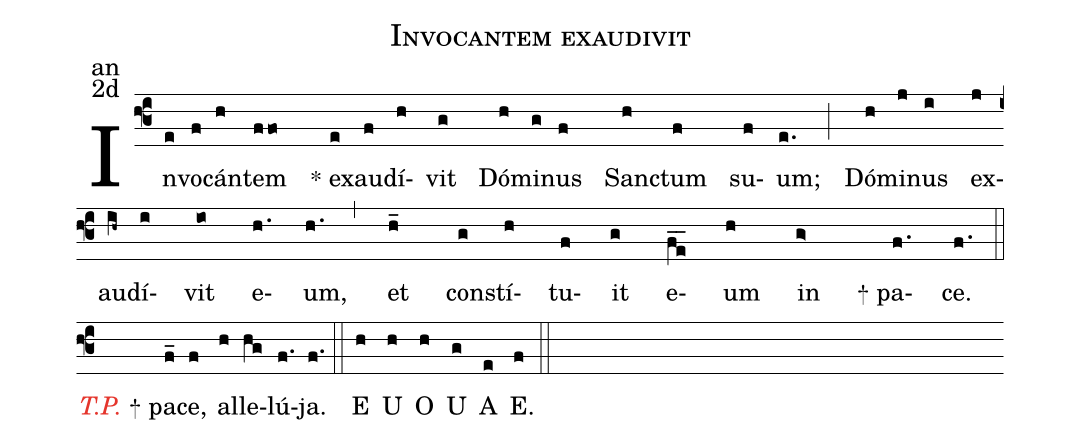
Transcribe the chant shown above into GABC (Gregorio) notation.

name:Invocantem exaudivit;
office-part:an;
mode:2d;
%%
(f3) In(e)vo(f)cán(h)tem(ffo) <sp>*</sp> ex(e)au(f)dí(h)vit(g) Dó(h)mi(g)nus(f) San(h)ctum(f) su(f)um;(e.) (;)
Dó(h)mi(j)nus(i) ex(j)au(ih~)dí(i)vit(io) e(h.)um,(h.) (,)
et(h_) con(g)stí(h)tu(f)it(g) e(fe__)um(h) in(g>) <sp>+</sp> pa(f.)ce.(f.) (::z-)
<c><i>T.P.</i></c> <sp>+</sp> pa(f_)ce,(f) al(h)le(hg)lú(f.)ja.(f.) (::)
<eu> E(h) U(h) O(h) U(g) A(e) E.(f) </eu> (::)
